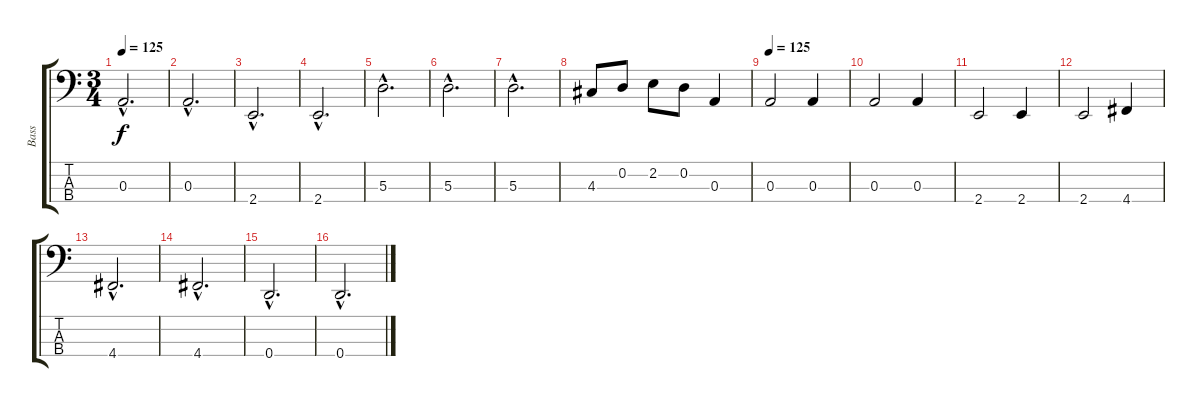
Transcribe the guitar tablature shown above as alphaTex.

\track ("Bass" "Bass") {instrument fretlessbass}
\staff {score tabs}
\tuning (G2 D2 A1 D1) {hide}
\ts (3 4)
\tempo 125
\clef f4
\ks c
0.3{hac}.2{d dy f} |
0.3{hac}.2{d} |
2.4{hac}.2{d} |
2.4{hac}.2{d} |
5.3{hac}.2{d} |
5.3{hac}.2{d} |
5.3{hac}.2{d} |
4.3.8 0.2.8 2.2.8 0.2.8 0.3.4 |
\tempo 125
0.3.2 0.3.4 |
0.3.2 0.3.4 |
2.4.2 2.4.4 |
2.4.2 4.4.4 |
4.4{hac}.2{d} |
4.4{hac}.2{d} |
0.4{hac}.2{d} |
0.4{hac}.2{d}
